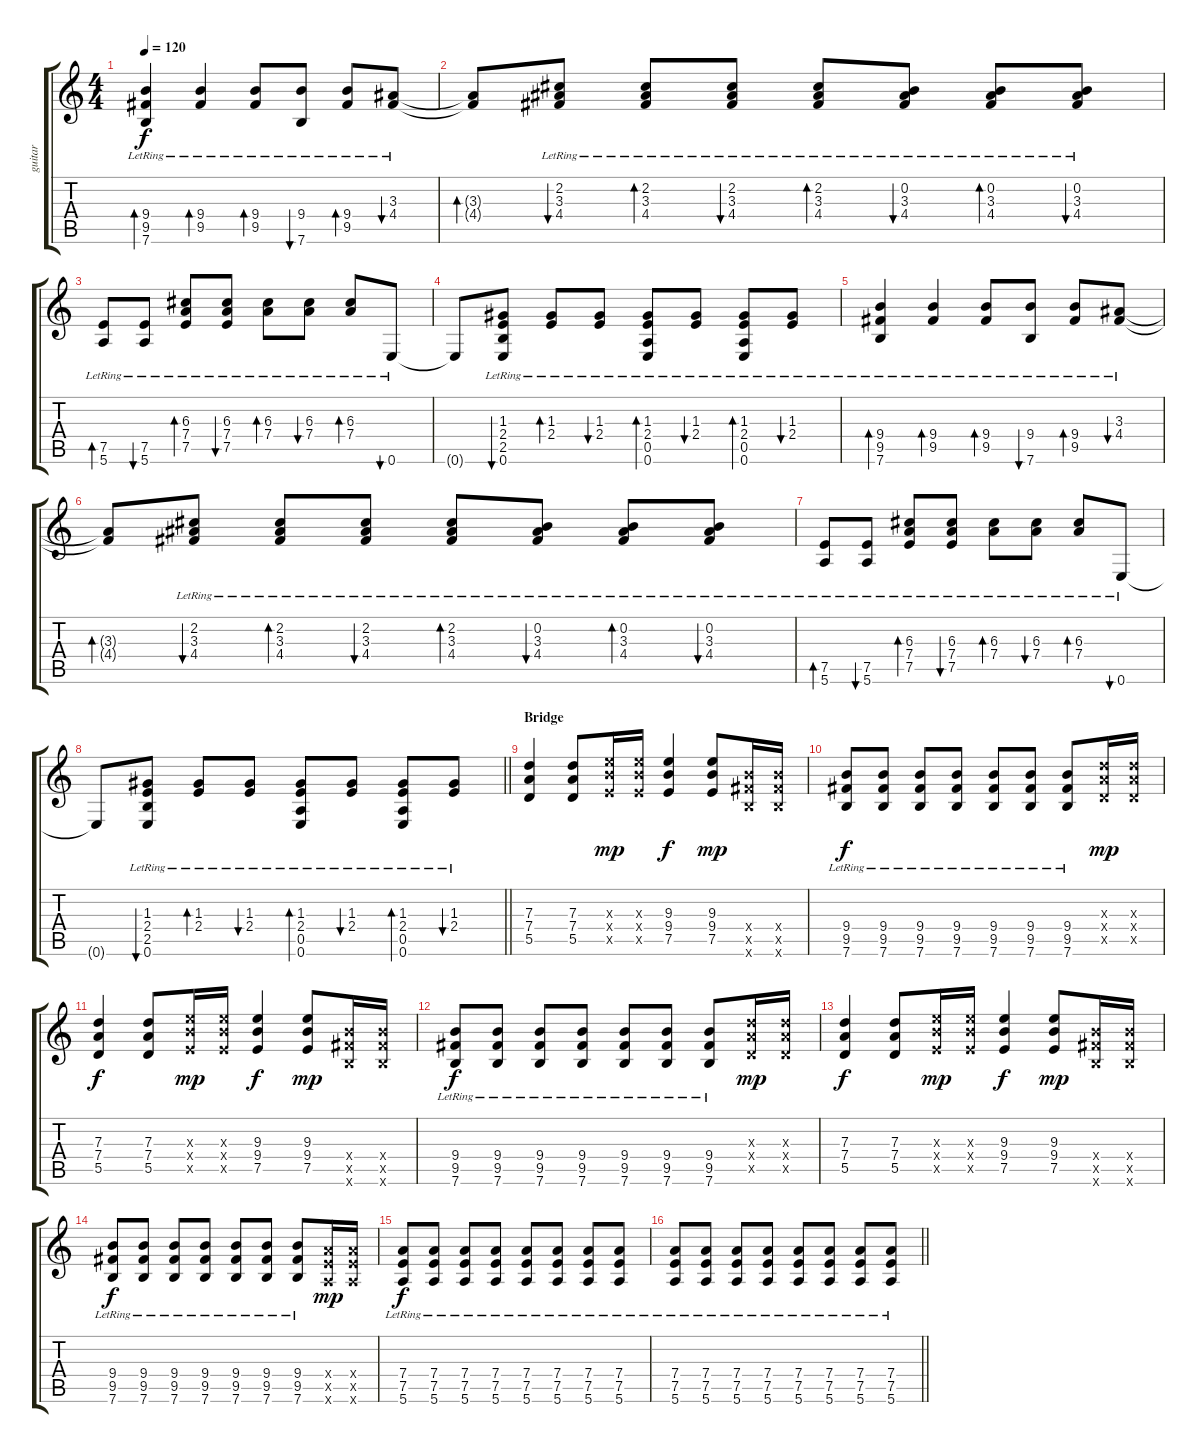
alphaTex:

\track ("guitar" "guitar") {instrument electricguitarclean}
\staff {score tabs}
\tuning (E4 B3 G3 D3 A2 E2) {hide}
\ts (4 4)
\tempo 120
\clef g2
\ks c
(9.4{lr} 9.5{lr} 7.6{lr}).4{bd 120 dy f} (9.4{lr} 9.5{lr}).4{bd 120} (9.4{lr} 9.5{lr}).8{bd 120} (9.4{lr} 7.6{lr}).8{bu 120} (9.4{lr} 9.5{lr}).8{bd 120} (3.3{lr} 4.4{lr}).8{bu 120} |
(3.3{t} 4.4{t}).8{bd 120} (2.2{lr} 3.3{lr} 4.4{lr}).8{bu 120} (2.2{lr} 3.3{lr} 4.4{lr}).8{bd 120} (2.2{lr} 3.3{lr} 4.4{lr}).8{bu 120} (2.2{lr} 3.3{lr} 4.4{lr}).8{bd 120} (0.2{lr} 3.3{lr} 4.4{lr}).8{bu 120} (0.2{lr} 3.3{lr} 4.4{lr}).8{bd 120} (0.2{lr} 3.3{lr} 4.4{lr}).8{bu 120} |
(7.5{lr} 5.6{lr}).8{bd 120} (7.5{lr} 5.6{lr}).8{bu 120} (6.3{lr} 7.4{lr} 7.5{lr}).8{bd 120} (6.3{lr} 7.4{lr} 7.5{lr}).8{bu 120} (6.3{lr} 7.4{lr}).8{bd 120} (6.3{lr} 7.4{lr}).8{bu 120} (6.3{lr} 7.4{lr}).8{bd 120} 0.6{lr}.8{bu 120} |
0.6{t}.8 (1.3{lr} 2.4{lr} 2.5{lr} 0.6{lr}).8{bu 120} (1.3{lr} 2.4{lr}).8{bd 120} (1.3{lr} 2.4{lr}).8{bu 120} (1.3{lr} 2.4{lr} 0.5{lr} 0.6{lr}).8{bd 120} (1.3{lr} 2.4{lr}).8{bu 120} (1.3{lr} 2.4{lr} 0.5{lr} 0.6{lr}).8{bd 120} (1.3{lr} 2.4{lr}).8{bu 120} |
(9.4{lr} 9.5{lr} 7.6{lr}).4{bd 120} (9.4{lr} 9.5{lr}).4{bd 120} (9.4{lr} 9.5{lr}).8{bd 120} (9.4{lr} 7.6{lr}).8{bu 120} (9.4{lr} 9.5{lr}).8{bd 120} (3.3{lr} 4.4{lr}).8{bu 120} |
(3.3{t} 4.4{t}).8{bd 120} (2.2{lr} 3.3{lr} 4.4{lr}).8{bu 120} (2.2{lr} 3.3{lr} 4.4{lr}).8{bd 120} (2.2{lr} 3.3{lr} 4.4{lr}).8{bu 120} (2.2{lr} 3.3{lr} 4.4{lr}).8{bd 120} (0.2{lr} 3.3{lr} 4.4{lr}).8{bu 120} (0.2{lr} 3.3{lr} 4.4{lr}).8{bd 120} (0.2{lr} 3.3{lr} 4.4{lr}).8{bu 120} |
(7.5{lr} 5.6{lr}).8{bd 120} (7.5{lr} 5.6{lr}).8{bu 120} (6.3{lr} 7.4{lr} 7.5{lr}).8{bd 120} (6.3{lr} 7.4{lr} 7.5{lr}).8{bu 120} (6.3{lr} 7.4{lr}).8{bd 120} (6.3{lr} 7.4{lr}).8{bu 120} (6.3{lr} 7.4{lr}).8{bd 120} 0.6{lr}.8{bu 120} |
\barLineRight lightlight
0.6{t}.8 (1.3{lr} 2.4{lr} 2.5{lr} 0.6{lr}).8{bu 120} (1.3{lr} 2.4{lr}).8{bd 120} (1.3{lr} 2.4{lr}).8{bu 120} (1.3{lr} 2.4{lr} 0.5{lr} 0.6{lr}).8{bd 120} (1.3{lr} 2.4{lr}).8{bu 120} (1.3{lr} 2.4{lr} 0.5{lr} 0.6{lr}).8{bd 120} (1.3{lr} 2.4{lr}).8{bu 120} |
\section ("" "Bridge")
(7.3 7.4 5.5).4 (7.3 7.4 5.5).8 (9.3{x} 9.4{x} 7.5{x}).16{dy mp} (9.3{x} 9.4{x} 7.5{x}).16 (9.3 9.4 7.5).4{dy f} (9.3 9.4 7.5).8{dy mp} (9.4{x} 9.5{x} 7.6{x}).16 (9.4{x} 9.5{x} 7.6{x}).16 |
(9.4{lr} 9.5{lr} 7.6{lr}).8{dy f} (9.4{lr} 9.5{lr} 7.6{lr}).8 (9.4{lr} 9.5{lr} 7.6{lr}).8 (9.4{lr} 9.5{lr} 7.6{lr}).8 (9.4{lr} 9.5{lr} 7.6{lr}).8 (9.4{lr} 9.5{lr} 7.6{lr}).8 (9.4{lr} 9.5{lr} 7.6{lr}).8 (7.3{x} 7.4{x} 5.5{x}).16{dy mp} (7.3{x} 7.4{x} 5.5{x}).16 |
(7.3 7.4 5.5).4{dy f} (7.3 7.4 5.5).8 (9.3{x} 9.4{x} 7.5{x}).16{dy mp} (9.3{x} 9.4{x} 7.5{x}).16 (9.3 9.4 7.5).4{dy f} (9.3 9.4 7.5).8{dy mp} (9.4{x} 9.5{x} 7.6{x}).16 (9.4{x} 9.5{x} 7.6{x}).16 |
(9.4{lr} 9.5{lr} 7.6{lr}).8{dy f} (9.4{lr} 9.5{lr} 7.6{lr}).8 (9.4{lr} 9.5{lr} 7.6{lr}).8 (9.4{lr} 9.5{lr} 7.6{lr}).8 (9.4{lr} 9.5{lr} 7.6{lr}).8 (9.4{lr} 9.5{lr} 7.6{lr}).8 (9.4{lr} 9.5{lr} 7.6{lr}).8 (7.3{x} 7.4{x} 5.5{x}).16{dy mp} (7.3{x} 7.4{x} 5.5{x}).16 |
(7.3 7.4 5.5).4{dy f} (7.3 7.4 5.5).8 (9.3{x} 9.4{x} 7.5{x}).16{dy mp} (9.3{x} 9.4{x} 7.5{x}).16 (9.3 9.4 7.5).4{dy f} (9.3 9.4 7.5).8{dy mp} (9.4{x} 9.5{x} 7.6{x}).16 (9.4{x} 9.5{x} 7.6{x}).16 |
(9.4{lr} 9.5{lr} 7.6{lr}).8{dy f} (9.4{lr} 9.5{lr} 7.6{lr}).8 (9.4{lr} 9.5{lr} 7.6{lr}).8 (9.4{lr} 9.5{lr} 7.6{lr}).8 (9.4{lr} 9.5{lr} 7.6{lr}).8 (9.4{lr} 9.5{lr} 7.6{lr}).8 (9.4{lr} 9.5{lr} 7.6{lr}).8 (7.4{x} 7.5{x} 5.6{x}).16{dy mp} (7.4{x} 7.5{x} 5.6{x}).16 |
(7.4{lr} 7.5{lr} 5.6{lr}).8{dy f} (7.4{lr} 7.5{lr} 5.6{lr}).8 (7.4{lr} 7.5{lr} 5.6{lr}).8 (7.4{lr} 7.5{lr} 5.6{lr}).8 (7.4{lr} 7.5{lr} 5.6{lr}).8 (7.4{lr} 7.5{lr} 5.6{lr}).8 (7.4{lr} 7.5{lr} 5.6{lr}).8 (7.4{lr} 7.5{lr} 5.6{lr}).8 |
\barLineRight lightlight
(7.4{lr} 7.5{lr} 5.6{lr}).8 (7.4{lr} 7.5{lr} 5.6{lr}).8 (7.4{lr} 7.5{lr} 5.6{lr}).8 (7.4{lr} 7.5{lr} 5.6{lr}).8 (7.4{lr} 7.5{lr} 5.6{lr}).8 (7.4{lr} 7.5{lr} 5.6{lr}).8 (7.4{lr} 7.5{lr} 5.6{lr}).8 (7.4{lr} 7.5{lr} 5.6{lr}).8
